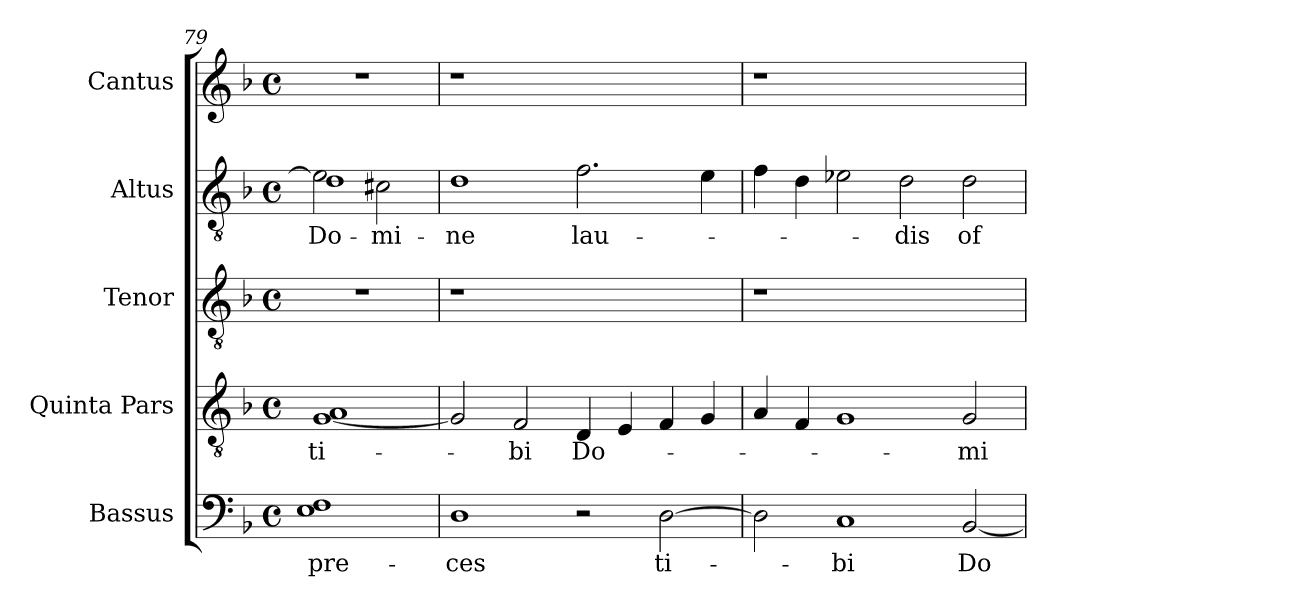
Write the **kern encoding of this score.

**kern	**text	**kern	**text	**kern	**kern	**text	**kern
*part5	*part5	*part4	*part4	*part3	*part2	*part2	*part1
*staff5	*staff5	*staff4	*staff4	*staff3	*staff2	*staff2	*staff1
*I"Bassus	*	*I"Quinta Pars	*	*I"Tenor	*I"Altus	*	*I"Cantus
*I'B.	*	*I'Q.P.	*	*I'T.	*I'A.	*	*I'C.
*clefF4	*	*clefGv2	*	*clefGv2	*clefGv2	*	*clefG2
*k[b-]	*	*k[b-]	*	*k[b-]	*k[b-]	*	*k[b-]
*F:	*	*F:	*	*F:	*F:	*	*F:
*M4/4	*	*M4/4	*	*M4/4	*M4/4	*	*M4/4
*met(c)	*	*met(c)	*	*met(c)	*met(c)	*	*met(c)
=79	=79	=79	=79	=79	=79	=79	=79
!	!LO:LY:b:cj	!	!LO:LY:b:cj	!	!	!LO:LY:b:cj	!
*	*	*	*	*	*^	*	*
1F 1E	pre-	1A [<1G	ti-	1r	2e\]	1d	Do-	1r
!	!	!	!	!	!	!	!LO:LY:b:cj	!
.	.	.	.	.	2c#X\	.	-mi-	.
*	*	*	*	*	*v	*v	*	*
=80	=80	=80	=80	=80	=80	=80	=80
!	!LO:LY:b:cj	!	!	!	!	!LO:LY:b:cj	!
1D	-ces	2G/]	.	1r	1d	-ne	1r
!	!	!	!LO:LY:b:cj	!	!	!	!
.	.	2F/	-bi	.	.	.	.
!	!	!	!LO:LY:b:cj	!	!	!LO:LY:b	!
2r	.	4D/	Do-	1ryy	2.f\	lau-	1ryy
.	.	4E/	.	.	.	.	.
!	!LO:LY:b:cj	!	!	!	!	!	!
[>2D\	ti-	4F/	.	.	.	.	.
.	.	4G/	.	.	4e\	.	.
=81	=81	=81	=81	=81	=81	=81	=81
2D\]	.	4A/	.	1r	4f\	.	1r
.	.	4F/	.	.	4d\	.	.
!	!LO:LY:b:cj	!	!	!	!	!	!
1C	-bi	1G	.	.	2e-X\	.	.
!	!	!	!	!	!	!LO:LY:b:cj	!
.	.	.	.	1ryy	2d\	-dis	1ryy
!	!LO:LY:b:cj	!	!LO:LY:b:cj	!	!	!LO:LY:b:cj	!
[>2BB-/	Do-	2G/	-mi-	.	2d\	of-	.
=	=	=	=	=	=	=	=
*-	*-	*-	*-	*-	*-	*-	*-
